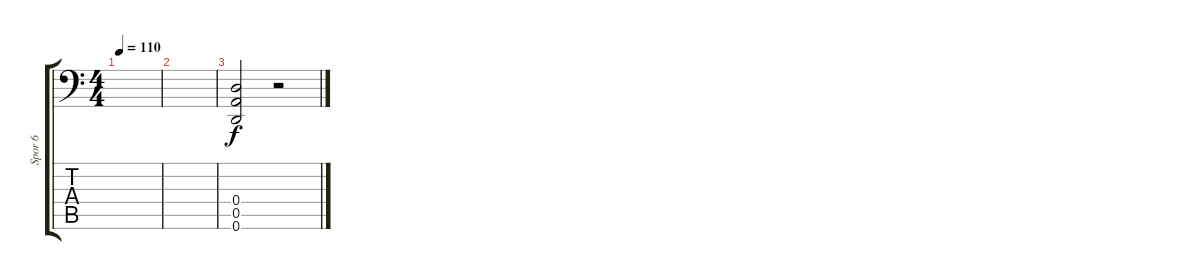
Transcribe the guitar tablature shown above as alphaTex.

\track ("Spor 6" "Spor 6") {instrument electricbasspick}
\staff {score tabs}
\tuning (E3 B2 G2 D2 A1 D1) {hide}
\ts (4 4)
\tempo 110
\clef f4
\ks c
|
|
(0.4 0.5 0.6).2{volume 16} r.2
